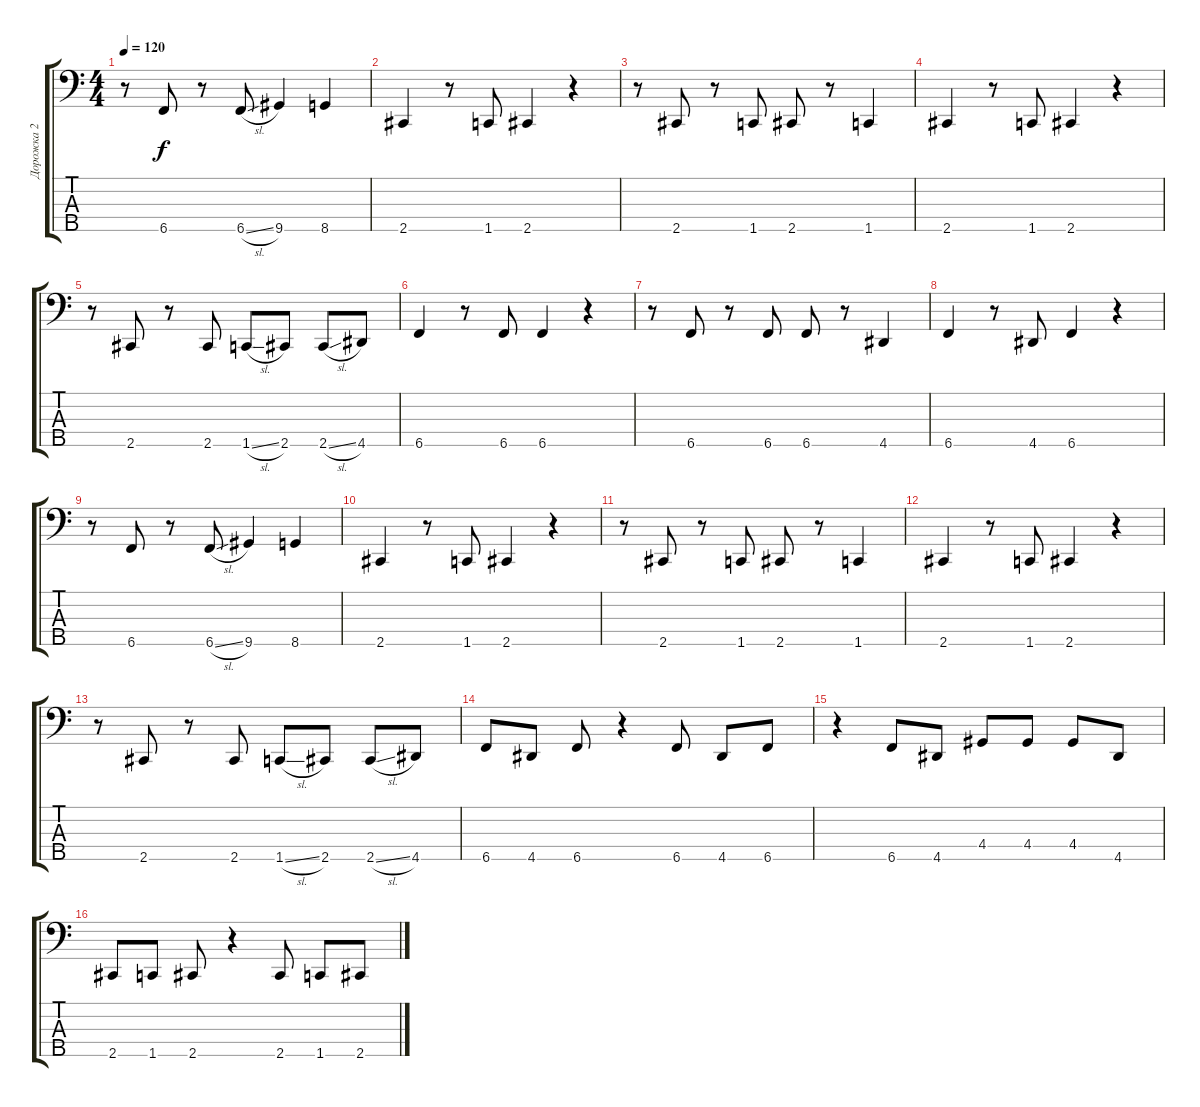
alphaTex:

\track ("Дорожка 2" "Дорожка 2") {instrument electricbassfinger}
\staff {score tabs}
\tuning (G2 D2 A1 E1 B0) {hide}
\ts (4 4)
\tempo 120
\clef f4
\ks c
r.8{dy f} 6.5.8 r.8 6.5{sl}.8 9.5.4 8.5.4 |
2.5.4 r.8 1.5.8 2.5.4 r.4 |
r.8 2.5.8 r.8 1.5.8 2.5.8 r.8 1.5.4 |
2.5.4 r.8 1.5.8 2.5.4 r.4 |
r.8 2.5.8 r.8 2.5.8 1.5{sl}.8 2.5.8 2.5{sl}.8 4.5.8 |
6.5.4 r.8 6.5.8 6.5.4 r.4 |
r.8 6.5.8 r.8 6.5.8 6.5.8 r.8 4.5.4 |
6.5.4 r.8 4.5.8 6.5.4 r.4 |
r.8 6.5.8 r.8 6.5{sl}.8 9.5.4 8.5.4 |
2.5.4 r.8 1.5.8 2.5.4 r.4 |
r.8 2.5.8 r.8 1.5.8 2.5.8 r.8 1.5.4 |
2.5.4 r.8 1.5.8 2.5.4 r.4 |
r.8 2.5.8 r.8 2.5.8 1.5{sl}.8 2.5.8 2.5{sl}.8 4.5.8 |
6.5.8 4.5.8 6.5.8 r.4 6.5.8 4.5.8 6.5.8 |
r.4 6.5.8 4.5.8 4.4.8 4.4.8 4.4.8 4.5.8 |
2.5.8 1.5.8 2.5.8 r.4 2.5.8 1.5.8 2.5.8
